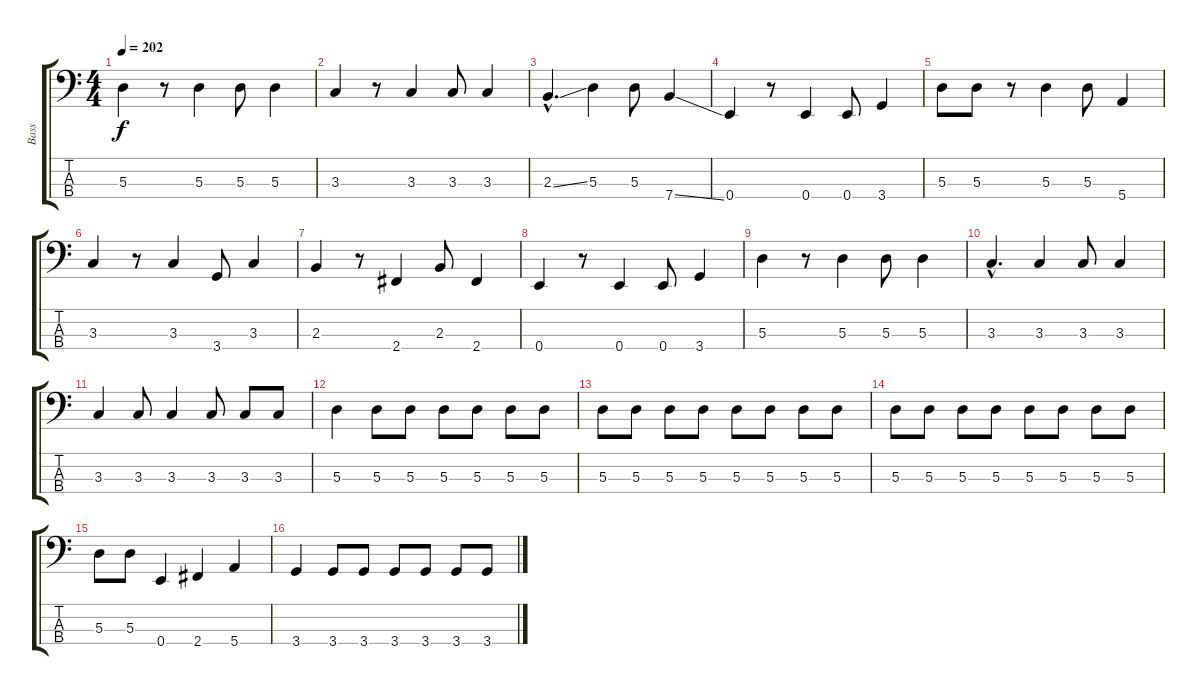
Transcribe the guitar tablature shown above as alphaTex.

\track ("Bass" "Bass") {instrument electricbasspick}
\staff {score tabs}
\tuning (G2 D2 A1 E1) {hide}
\ts (4 4)
\tempo 202
\clef f4
\ks c
5.3.4{dy f} r.8 5.3.4 5.3.8 5.3.4 |
3.3.4 r.8 3.3.4 3.3.8 3.3.4 |
2.3{ss hac}.4{d} 5.3.4 5.3.8 7.4{ss}.4 |
0.4.4 r.8 0.4.4 0.4.8 3.4.4 |
5.3.8 5.3.8 r.8 5.3.4 5.3.8 5.4.4 |
3.3.4 r.8 3.3.4 3.4.8 3.3.4 |
2.3.4 r.8 2.4.4 2.3.8 2.4.4 |
0.4.4 r.8 0.4.4 0.4.8 3.4.4 |
5.3.4 r.8 5.3.4 5.3.8 5.3.4 |
3.3{hac}.4{d} 3.3.4 3.3.8 3.3.4 |
3.3.4 3.3.8 3.3.4 3.3.8 3.3.8 3.3.8 |
5.3.4 5.3.8 5.3.8 5.3.8 5.3.8 5.3.8 5.3.8 |
5.3.8 5.3.8 5.3.8 5.3.8 5.3.8 5.3.8 5.3.8 5.3.8 |
5.3.8 5.3.8 5.3.8 5.3.8 5.3.8 5.3.8 5.3.8 5.3.8 |
5.3.8 5.3.8 0.4.4 2.4.4 5.4.4 |
3.4.4 3.4.8 3.4.8 3.4.8 3.4.8 3.4.8 3.4.8
